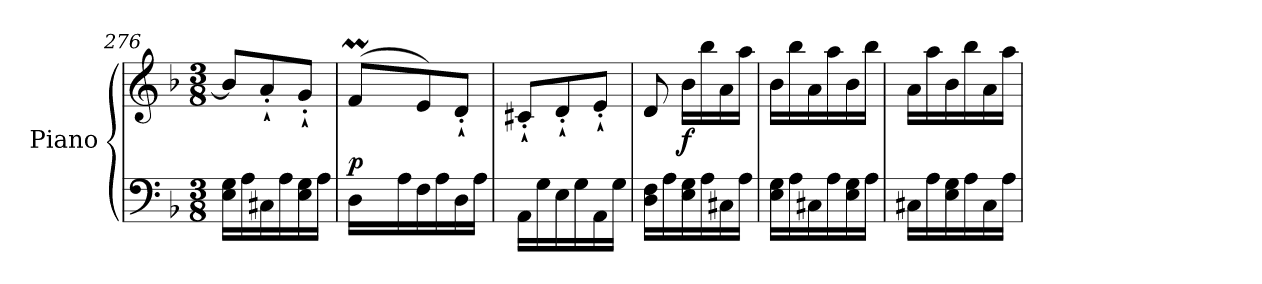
**kern	**kern	**dynam
*part1	*part1	*part1
*staff2	*staff1	*staff1/2
*I"Piano	*	*
*I'Pno	*	*
*clefF4	*clefG2	*
*k[b-]	*k[b-]	*
*M3/8	*M3/8	*
=276	=276	=276
!	!	!LO:DY:b
16E\ 16G\LL	8b-/L]	other-dynamics
16A\	.	.
16C#X\	8a'`/	.
16A\	.	.
16E\ 16G\	8g'`/J	.
16A\JJ	.	.
=277	=277	=277
*	*^	*
!	!	!	!LO:DY:b
16D\LL	(>8fM/L	64fLLLLyy	p
.	.	64gJJJyy	.
.	.	8..fJyy	.
16A\	.	.	.
16F\	8e/)	.	.
16A\	.	.	.
16D\	8d'`/J	8ryy	.
16A\JJ	.	.	.
*	*v	*v	*
!!LO:LB:g=z
=278	=278	=278
16AA\LL	8c#X'`/L	.
16G\	.	.
16E\	8d'`/	.
16G\	.	.
16AA\	8e'`/J	.
16G\JJ	.	.
=279	=279	=279
16D\ 16F\LL	8d/	.
16A\	.	.
!	!	!LO:DY:b
16E\ 16G\	16b-\LL	f
16A\	16bb-\	.
16C#X\	16a\	.
16A\JJ	16aa\JJ	.
=280	=280	=280
16E\ 16G\LL	16b-\LL	.
16A\	16bb-\	.
16C#X\	16a\	.
16A\	16aa\	.
16E\ 16G\	16b-\	.
16A\JJ	16bb-\JJ	.
=281	=281	=281
16C#X\LL	16a\LL	.
16A\	16aa\	.
16E\ 16G\	16b-\	.
16A\	16bb-\	.
16C#\	16a\	.
16A\JJ	16aa\JJ	.
=	=	=
*-	*-	*-
